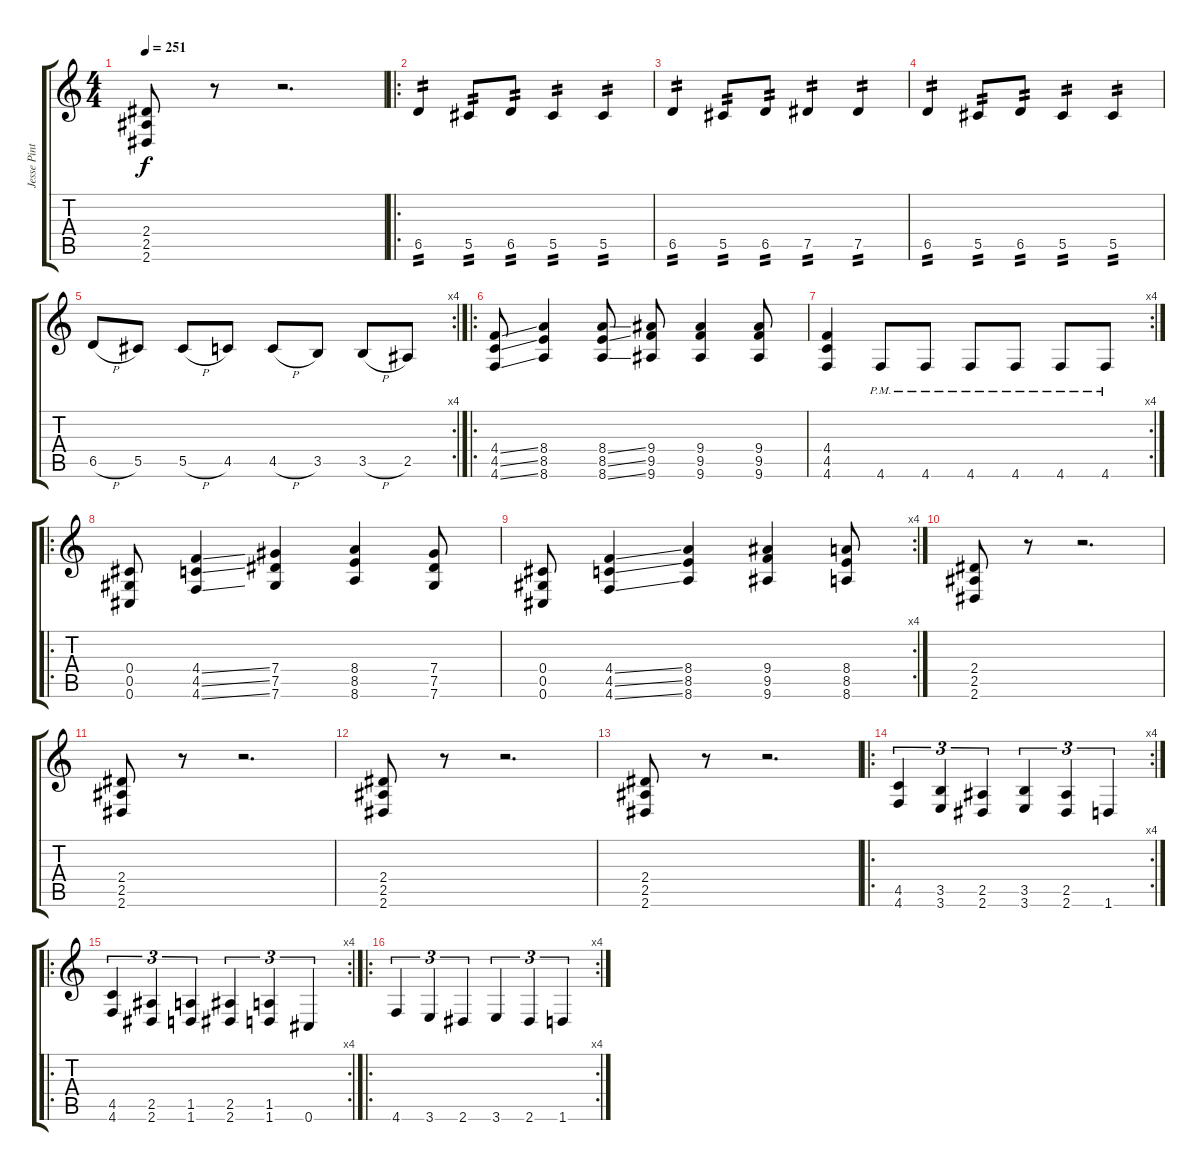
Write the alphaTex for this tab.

\track ("Jesse Pintado" "Jesse Pint") {instrument overdrivenguitar}
\staff {score tabs}
\tuning (Eb4 Bb3 Gb3 Db3 Ab2 Db2) {hide}
\ts (4 4)
\tempo 251
\clef g2
\ks c
(2.4 2.5 2.6).8{dy f} r.8 r.2{d} |
\ro
6.5.4{tp 2} 5.5.8{tp 2} 6.5.8{tp 2} 5.5.4{tp 2} 5.5.4{tp 2} |
6.5.4{tp 2} 5.5.8{tp 2} 6.5.8{tp 2} 7.5.4{tp 2} 7.5.4{tp 2} |
6.5.4{tp 2} 5.5.8{tp 2} 6.5.8{tp 2} 5.5.4{tp 2} 5.5.4{tp 2} |
\rc 4
6.5{h}.8 5.5.8 5.5{h}.8 4.5.8 4.5{h}.8 3.5.8 3.5{h}.8 2.5.8 |
\ro
(4.4{ss} 4.5{ss} 4.6{ss}).8 (8.4 8.5 8.6).4 (8.4{ss} 8.5{ss} 8.6{ss}).8 (9.4 9.5 9.6).8 (9.4 9.5 9.6).4 (9.4 9.5 9.6).8 |
\rc 4
(4.4 4.5 4.6).4 4.6{pm}.8 4.6{pm}.8 4.6{pm}.8 4.6{pm}.8 4.6{pm}.8 4.6{pm}.8 |
\ro
(0.4 0.5 0.6).8 (4.4{ss} 4.5{ss} 4.6{ss}).4 (7.4 7.5 7.6).4 (8.4 8.5 8.6).4 (7.4 7.5 7.6).8 |
\rc 4
(0.4 0.5 0.6).8 (4.4{ss} 4.5{ss} 4.6{ss}).4 (8.4 8.5 8.6).4 (9.4 9.5 9.6).4 (8.4 8.5 8.6).8 |
(2.4 2.5 2.6).8 r.8 r.2{d} |
(2.4 2.5 2.6).8 r.8 r.2{d} |
(2.4 2.5 2.6).8 r.8 r.2{d} |
(2.4 2.5 2.6).8 r.8 r.2{d} |
\ro
\rc 4
(4.5 4.6).4{tu (3 2)} (3.5 3.6).4{tu (3 2)} (2.5 2.6).4{tu (3 2)} (3.5 3.6).4{tu (3 2)} (2.5 2.6).4{tu (3 2)} 1.6.4{tu (3 2)} |
\ro
\rc 4
(4.5 4.6).4{tu (3 2)} (2.5 2.6).4{tu (3 2)} (1.5 1.6).4{tu (3 2)} (2.5 2.6).4{tu (3 2)} (1.5 1.6).4{tu (3 2)} 0.6.4{tu (3 2)} |
\ro
\rc 4
4.6.4{tu (3 2)} 3.6.4{tu (3 2)} 2.6.4{tu (3 2)} 3.6.4{tu (3 2)} 2.6.4{tu (3 2)} 1.6.4{tu (3 2)}
